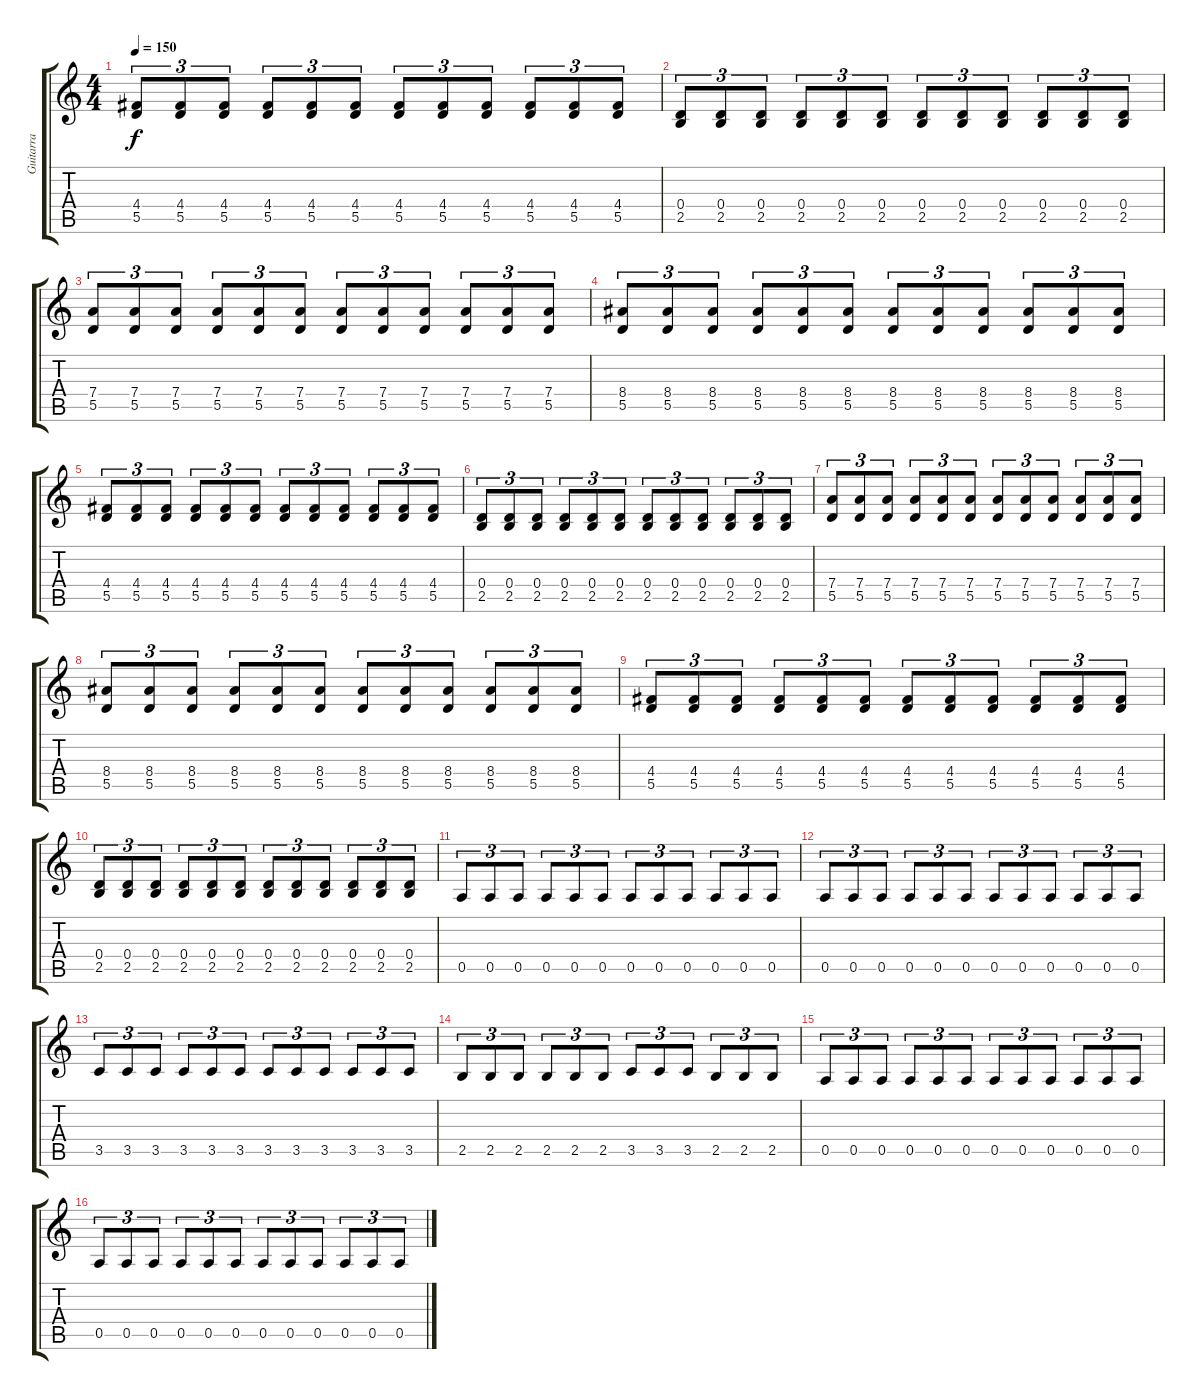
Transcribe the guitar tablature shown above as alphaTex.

\track ("Guitarra" "Guitarra") {instrument distortionguitar}
\staff {score tabs}
\tuning (E4 B3 G3 D3 A2 E2) {hide}
\ts (4 4)
\tempo 150
\clef g2
\ks c
(4.4 5.5).8{tu (3 2) dy f} (4.4 5.5).8{tu (3 2)} (4.4 5.5).8{tu (3 2)} (4.4 5.5).8{tu (3 2)} (4.4 5.5).8{tu (3 2)} (4.4 5.5).8{tu (3 2)} (4.4 5.5).8{tu (3 2)} (4.4 5.5).8{tu (3 2)} (4.4 5.5).8{tu (3 2)} (4.4 5.5).8{tu (3 2)} (4.4 5.5).8{tu (3 2)} (4.4 5.5).8{tu (3 2)} |
(0.4 2.5).8{tu (3 2)} (0.4 2.5).8{tu (3 2)} (0.4 2.5).8{tu (3 2)} (0.4 2.5).8{tu (3 2)} (0.4 2.5).8{tu (3 2)} (0.4 2.5).8{tu (3 2)} (0.4 2.5).8{tu (3 2)} (0.4 2.5).8{tu (3 2)} (0.4 2.5).8{tu (3 2)} (0.4 2.5).8{tu (3 2)} (0.4 2.5).8{tu (3 2)} (0.4 2.5).8{tu (3 2)} |
(7.4 5.5).8{tu (3 2)} (7.4 5.5).8{tu (3 2)} (7.4 5.5).8{tu (3 2)} (7.4 5.5).8{tu (3 2)} (7.4 5.5).8{tu (3 2)} (7.4 5.5).8{tu (3 2)} (7.4 5.5).8{tu (3 2)} (7.4 5.5).8{tu (3 2)} (7.4 5.5).8{tu (3 2)} (7.4 5.5).8{tu (3 2)} (7.4 5.5).8{tu (3 2)} (7.4 5.5).8{tu (3 2)} |
(8.4 5.5).8{tu (3 2)} (8.4 5.5).8{tu (3 2)} (8.4 5.5).8{tu (3 2)} (8.4 5.5).8{tu (3 2)} (8.4 5.5).8{tu (3 2)} (8.4 5.5).8{tu (3 2)} (8.4 5.5).8{tu (3 2)} (8.4 5.5).8{tu (3 2)} (8.4 5.5).8{tu (3 2)} (8.4 5.5).8{tu (3 2)} (8.4 5.5).8{tu (3 2)} (8.4 5.5).8{tu (3 2)} |
(4.4 5.5).8{tu (3 2)} (4.4 5.5).8{tu (3 2)} (4.4 5.5).8{tu (3 2)} (4.4 5.5).8{tu (3 2)} (4.4 5.5).8{tu (3 2)} (4.4 5.5).8{tu (3 2)} (4.4 5.5).8{tu (3 2)} (4.4 5.5).8{tu (3 2)} (4.4 5.5).8{tu (3 2)} (4.4 5.5).8{tu (3 2)} (4.4 5.5).8{tu (3 2)} (4.4 5.5).8{tu (3 2)} |
(0.4 2.5).8{tu (3 2)} (0.4 2.5).8{tu (3 2)} (0.4 2.5).8{tu (3 2)} (0.4 2.5).8{tu (3 2)} (0.4 2.5).8{tu (3 2)} (0.4 2.5).8{tu (3 2)} (0.4 2.5).8{tu (3 2)} (0.4 2.5).8{tu (3 2)} (0.4 2.5).8{tu (3 2)} (0.4 2.5).8{tu (3 2)} (0.4 2.5).8{tu (3 2)} (0.4 2.5).8{tu (3 2)} |
(7.4 5.5).8{tu (3 2)} (7.4 5.5).8{tu (3 2)} (7.4 5.5).8{tu (3 2)} (7.4 5.5).8{tu (3 2)} (7.4 5.5).8{tu (3 2)} (7.4 5.5).8{tu (3 2)} (7.4 5.5).8{tu (3 2)} (7.4 5.5).8{tu (3 2)} (7.4 5.5).8{tu (3 2)} (7.4 5.5).8{tu (3 2)} (7.4 5.5).8{tu (3 2)} (7.4 5.5).8{tu (3 2)} |
(8.4 5.5).8{tu (3 2)} (8.4 5.5).8{tu (3 2)} (8.4 5.5).8{tu (3 2)} (8.4 5.5).8{tu (3 2)} (8.4 5.5).8{tu (3 2)} (8.4 5.5).8{tu (3 2)} (8.4 5.5).8{tu (3 2)} (8.4 5.5).8{tu (3 2)} (8.4 5.5).8{tu (3 2)} (8.4 5.5).8{tu (3 2)} (8.4 5.5).8{tu (3 2)} (8.4 5.5).8{tu (3 2)} |
(4.4 5.5).8{tu (3 2)} (4.4 5.5).8{tu (3 2)} (4.4 5.5).8{tu (3 2)} (4.4 5.5).8{tu (3 2)} (4.4 5.5).8{tu (3 2)} (4.4 5.5).8{tu (3 2)} (4.4 5.5).8{tu (3 2)} (4.4 5.5).8{tu (3 2)} (4.4 5.5).8{tu (3 2)} (4.4 5.5).8{tu (3 2)} (4.4 5.5).8{tu (3 2)} (4.4 5.5).8{tu (3 2)} |
(0.4 2.5).8{tu (3 2)} (0.4 2.5).8{tu (3 2)} (0.4 2.5).8{tu (3 2)} (0.4 2.5).8{tu (3 2)} (0.4 2.5).8{tu (3 2)} (0.4 2.5).8{tu (3 2)} (0.4 2.5).8{tu (3 2)} (0.4 2.5).8{tu (3 2)} (0.4 2.5).8{tu (3 2)} (0.4 2.5).8{tu (3 2)} (0.4 2.5).8{tu (3 2)} (0.4 2.5).8{tu (3 2)} |
0.5.8{tu (3 2)} 0.5.8{tu (3 2)} 0.5.8{tu (3 2)} 0.5.8{tu (3 2)} 0.5.8{tu (3 2)} 0.5.8{tu (3 2)} 0.5.8{tu (3 2)} 0.5.8{tu (3 2)} 0.5.8{tu (3 2)} 0.5.8{tu (3 2)} 0.5.8{tu (3 2)} 0.5.8{tu (3 2)} |
0.5.8{tu (3 2)} 0.5.8{tu (3 2)} 0.5.8{tu (3 2)} 0.5.8{tu (3 2)} 0.5.8{tu (3 2)} 0.5.8{tu (3 2)} 0.5.8{tu (3 2)} 0.5.8{tu (3 2)} 0.5.8{tu (3 2)} 0.5.8{tu (3 2)} 0.5.8{tu (3 2)} 0.5.8{tu (3 2)} |
3.5.8{tu (3 2)} 3.5.8{tu (3 2)} 3.5.8{tu (3 2)} 3.5.8{tu (3 2)} 3.5.8{tu (3 2)} 3.5.8{tu (3 2)} 3.5.8{tu (3 2)} 3.5.8{tu (3 2)} 3.5.8{tu (3 2)} 3.5.8{tu (3 2)} 3.5.8{tu (3 2)} 3.5.8{tu (3 2)} |
2.5.8{tu (3 2)} 2.5.8{tu (3 2)} 2.5.8{tu (3 2)} 2.5.8{tu (3 2)} 2.5.8{tu (3 2)} 2.5.8{tu (3 2)} 3.5.8{tu (3 2)} 3.5.8{tu (3 2)} 3.5.8{tu (3 2)} 2.5.8{tu (3 2)} 2.5.8{tu (3 2)} 2.5.8{tu (3 2)} |
0.5.8{tu (3 2)} 0.5.8{tu (3 2)} 0.5.8{tu (3 2)} 0.5.8{tu (3 2)} 0.5.8{tu (3 2)} 0.5.8{tu (3 2)} 0.5.8{tu (3 2)} 0.5.8{tu (3 2)} 0.5.8{tu (3 2)} 0.5.8{tu (3 2)} 0.5.8{tu (3 2)} 0.5.8{tu (3 2)} |
0.5.8{tu (3 2)} 0.5.8{tu (3 2)} 0.5.8{tu (3 2)} 0.5.8{tu (3 2)} 0.5.8{tu (3 2)} 0.5.8{tu (3 2)} 0.5.8{tu (3 2)} 0.5.8{tu (3 2)} 0.5.8{tu (3 2)} 0.5.8{tu (3 2)} 0.5.8{tu (3 2)} 0.5.8{tu (3 2)}
